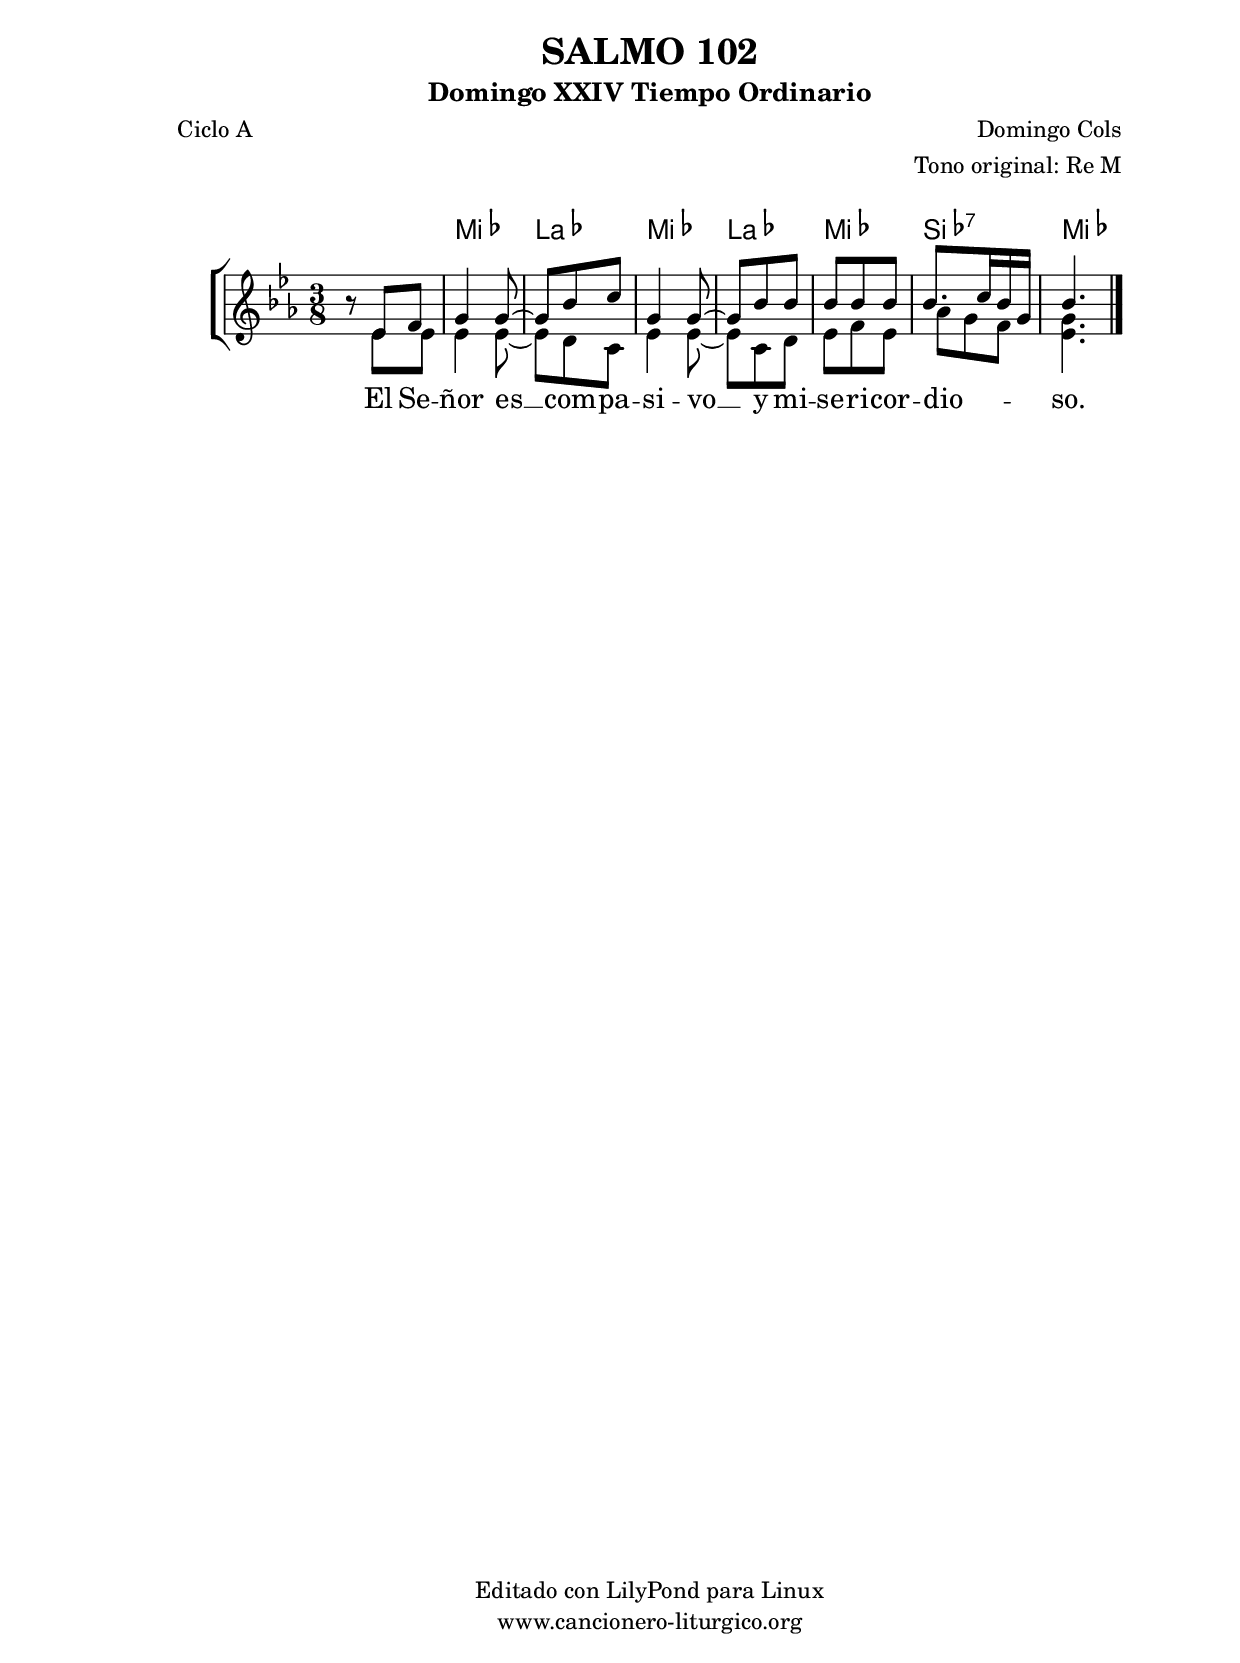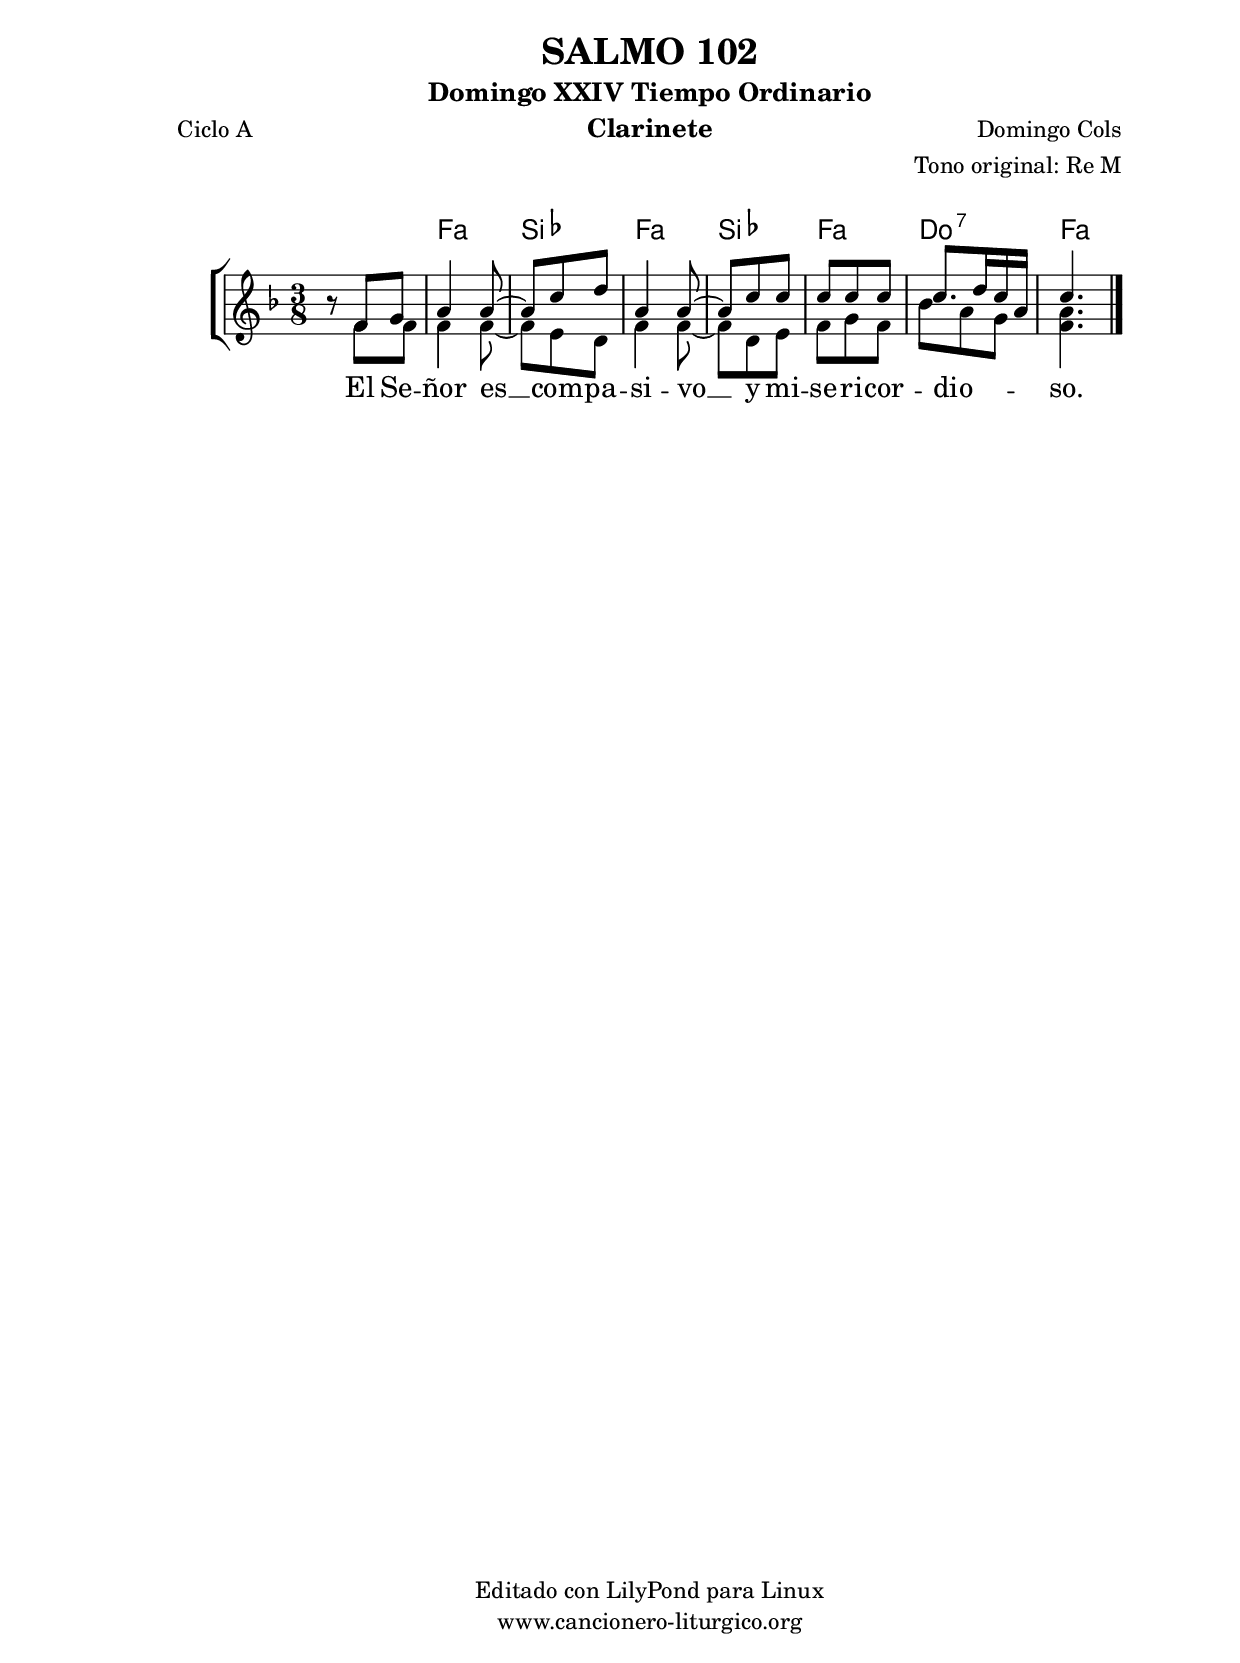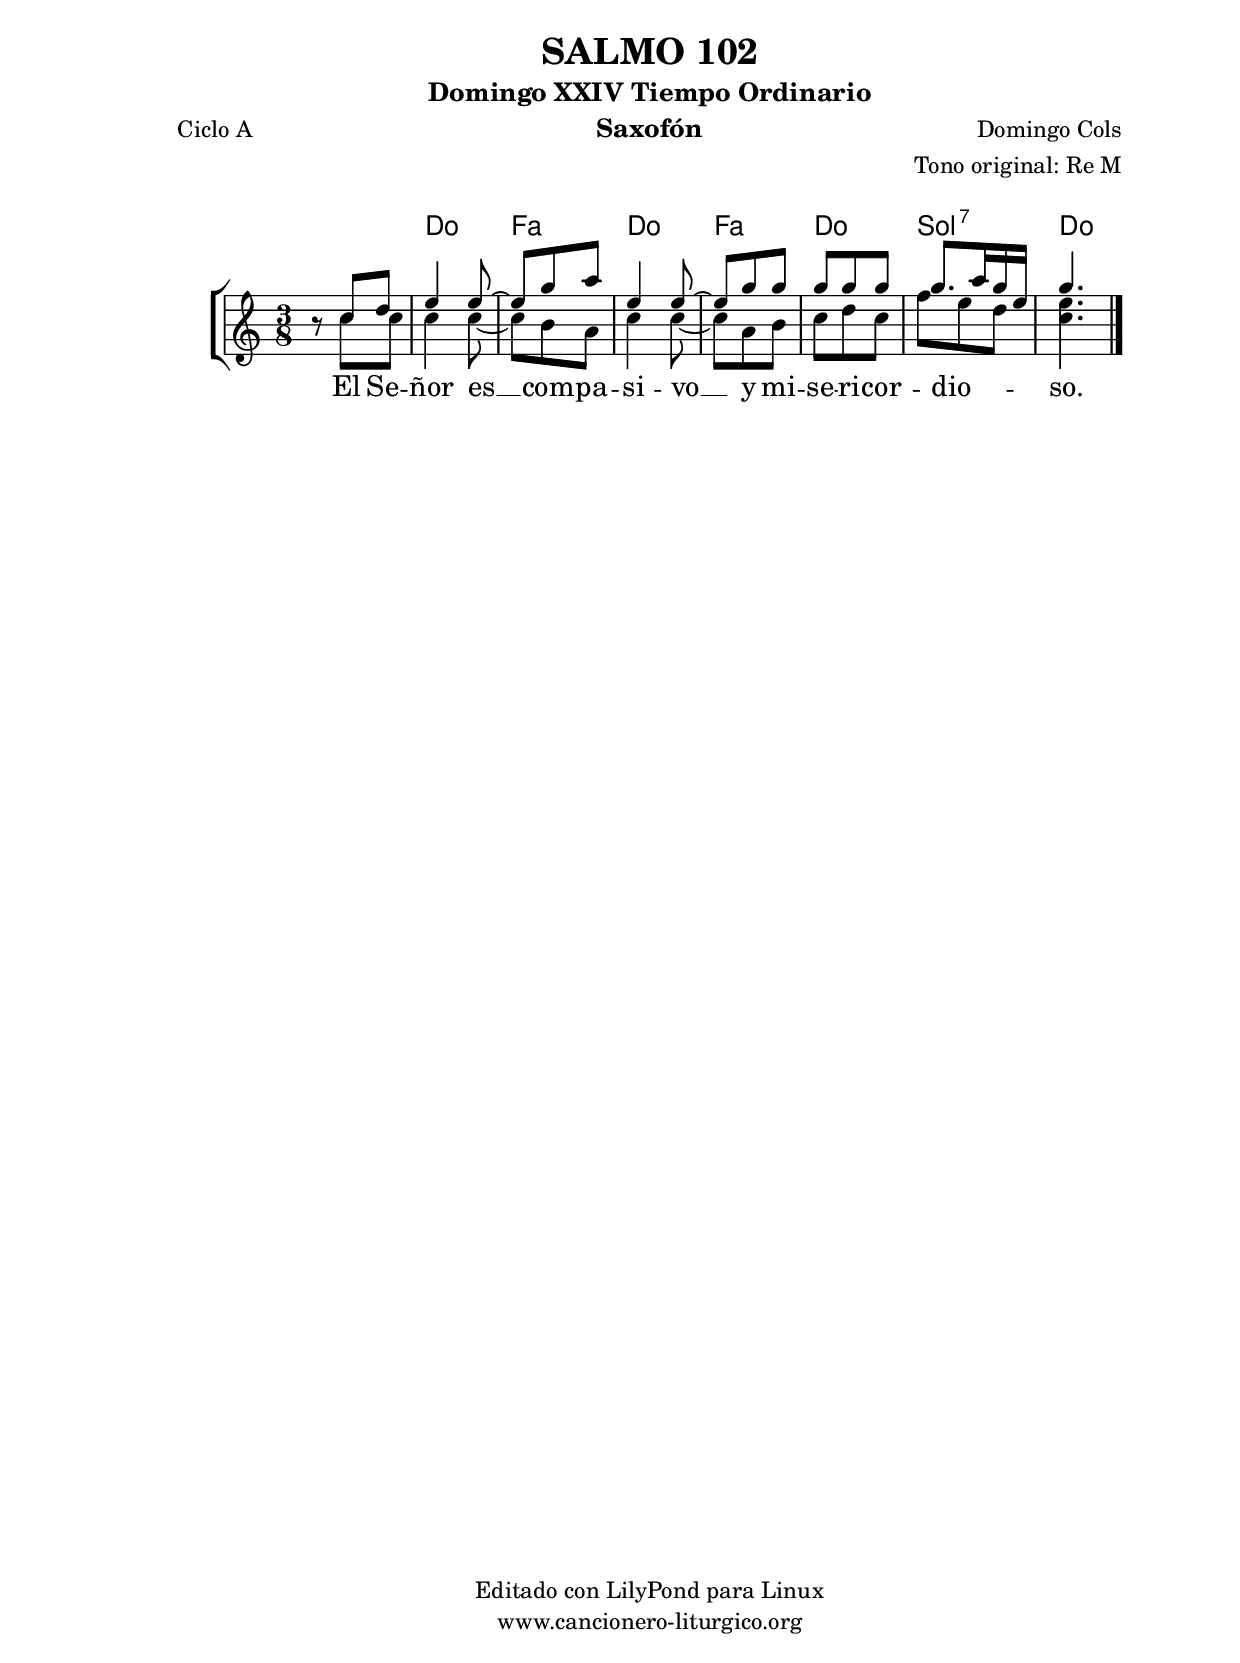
%
%para convertir .midi en .wav:
%timidity filename.midi -Ow -o finename.wav
%
%
%Para convertir de .wav a .mp3:
%lame -h -m j filename.wav
%
%
%para escuchar el midi:
%timidity nombrefichero.midi
%


%versión de lilypond para la que se ha escrito esta partitura:
\version "2.16.0"

	%Tamaño papel
	#(set-default-paper-size "a4")
	%Tamaño partitura
	#(set-global-staff-size 20)
	%No responde al pulsar sobre una nota
	#(ly:set-option 'point-and-click #f)

%parámetros del encabezamiento:
\header {
	title = "SALMO 102"
	subtitle = "Domingo XXIV Tiempo Ordinario"
	composer = "Domingo Cols"
	poet = "Ciclo A"
	meter = ""
	arranger = "Tono original: Re M"
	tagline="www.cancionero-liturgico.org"
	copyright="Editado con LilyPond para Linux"
	tiempo = "Ordinario"
	usos = "Salmo"
	letra = "El Señor es compasivo y misericordioso."
	}

%parámetros asociados al papel:
\paper  {
	oddHeaderMarkup = \markup {\fill-line { \on-the-fly #not-first-page \fromproperty #'header:title \on-the-fly #not-first-page \fromproperty #'header:composer }}
	evenHeaderMarkup = \markup {\fill-line { \fromproperty #'header:composer \fromproperty #'header:title }}
	#(set-paper-size "a4")
	print-page-number = ##f
	first-page-number = 1
	print-first-page-number = ##f
%	head-separation = 3.0 \cm
	top-margin = 2.0 \cm
	bottom-margin = 0.5\cm
%%%	bottom-margin = -1.0\cm
	left-margin = 3.0 \cm
	line-width = 16.0 \cm 
	indent = 8\mm
	interscoreline = 2.\mm
	between-system-space = 15\mm
%	para que las partituras no llenen la hoja:
	ragged-bottom = ##t
%	idem para la última hoja:
	ragged-last-bottom = ##f
%	para que las partituras llenen el ancho del papel:
	ragged-last = ##f
	after-title-space = 2.5 \cm
%page-count=1
%system-count=8

	%Flexible Vertical Spacing
%	markup-markup-spacing =
%	#'((basic-distance . 15) (minimum-distance . 15) (padding . 3))
	markup-system-spacing =
	#'((basic-distance . 15) (minimum-distance . 15) (padding . 3))
	system-system-spacing =
	#'((basic-distance . 15) (minimum-distance . 15) (padding . 3))
	score-system-spacing =
	#'((basic-distance . 15) (minimum-distance . 15) (padding . 5))
%	top-system-spacing = % header
%	#'((basic-distance . 8) (minimum-distance . 0) (padding . 3))
%	top-markup-spacing =
%	#'((basic-distance . 20) (minimum-distance . 20) (padding . 3))
	last-bottom-spacing = % footer
	#'((basic-distance . 5) (minimum-distance . 5) (padding . 3))
%	score-markup-spacing =
%	#'((basic-distance . 16) (minimum-distance . 13) (padding . 3))

	}


%parámetros que afectan a toda la partitura:
global =  {
	%clave de sol (G):
	\clef G
	%armadura:
	\transpose d ees
	\key d \major
	\tempo 4=80
	\set Score.tempoHideNote = ##t
	}


acordes = {
	\italianChords
	\chordmode {
	\transpose d ees
{

s4.
d4. g d g d a:7 d

	}
	}
}

melodia = 
	\transpose d ees
	\relative c'{
	\time 3/8

r8
<<
\new Voice = "arriba"
{
\voiceOne
d8 e
fis4 fis8~
fis8 a b
fis4 fis8~
fis8 a a
a8 a a
a8. b16 a fis
a4.
}

\new Voice
{
\voiceTwo
d,8 d
d4 d8~
d8 cis b
d4 d8~
d8 b cis
d8 e d
g8 fis e
<fis d>4.
}
>>

	\bar "|."
	}


texto = \lyricmode {
El Se -- ñor es __ com -- pa -- si -- vo __
y mi -- se -- ri -- cor -- dio -- _ _ _ so.
	}


acordesStaff = \context ChordNames = acordesStaff <<
	\set chordChanges = ##t
	\acordes
	>>


vozStaff = \context Voice = vozStaff
\with {\consists "Ambitus_engraver"}
<<
%	\set Staff.instrumentName = ""
%	\set Staff.shortInstrumentName = ""
%	\set Staff.midiInstrument = #"clarinet"
%	\set Staff.midiInstrument = #"cello"
%	\set Staff.midiInstrument = #"flute"
	\set Staff.midiInstrument = #"electric guitar (jazz)"
%	\set Staff.midiInstrument = #"english horn"
%	\set Staff.midiInstrument = #"violin"
%	\set Staff.midiInstrument = #"glockenspiel"
	\set Staff.midiMinimumVolume = #0.7
	\set Staff.midiMaximumVolume = #0.9
	\global
	\melodia
	>>

textoStaff = \context Lyrics = textoStaff <<
	\lyricsto arriba \texto
	>>

\book {
	\score {
		\context ChoirStaff {
			\override StaffGroup.SystemStartBracket #'collapse-height = #1
			\override Score.SystemStartBar #'collapse-height = #1
			<<
			\acordesStaff
			\vozStaff
			\textoStaff
			>>
			}
		\layout {
	    		\context {
				\Lyrics
				\override LyricText #'font-size = #2
				}
	   		 \context {
				\Score
				%fontSize = #3
				\override StaffSymbol #'staff-space = #(magstep +3)
				%\override Beam #'thickness = #0.55
				%\override SpacingSpanner #'spacing-increment = #1.0
				%\override Slur #'height-limit = #1.5
				}
			}
		}
	\score {
		\unfoldRepeats
		\context ChoirStaff {
			<<
			\acordesStaff
			\vozStaff
			>>
			}
		\midi {
	  		\context {
	  			\Score
				tempoWholesPerMinute = #(ly:make-moment 70 4)
				}
			}
		}
	}

%Partitura para clarinete
#(define output-suffix "C")
\book {
	\header{
		instrument = "Clarinete"
		}
	\score {
		\context ChoirStaff {
			\override StaffGroup.SystemStartBracket #'collapse-height = #1
			\override Score.SystemStartBar #'collapse-height = #1
\transpose c d
			<<
			\acordesStaff
			\vozStaff
			\textoStaff
			>>
			}
		\layout {
	    		\context {
				\Lyrics
				\override LyricText #'font-size = #2
				}
	   		 \context {
				\Score
				%fontSize = #3
				\override StaffSymbol #'staff-space = #(magstep +3)
				%\override Beam #'thickness = #0.55
				%\override SpacingSpanner #'spacing-increment = #1.0
				%\override Slur #'height-limit = #1.5
				}
			}
		}
	}

%Partitura para saxofón
#(define output-suffix "S")
\book {
	\header{
		instrument = "Saxofón"
		}
	\score {
		\context ChoirStaff {
			\override StaffGroup.SystemStartBracket #'collapse-height = #1
			\override Score.SystemStartBar #'collapse-height = #1
\transpose c a
			<<
			\acordesStaff
			\vozStaff
			\textoStaff
			>>
			}
		\layout {
	    		\context {
				\Lyrics
				\override LyricText #'font-size = #2
				}
	   		 \context {
				\Score
				%fontSize = #3
				\override StaffSymbol #'staff-space = #(magstep +3)
				%\override Beam #'thickness = #0.55
				%\override SpacingSpanner #'spacing-increment = #1.0
				%\override Slur #'height-limit = #1.5
				}
			}
		}
	}

